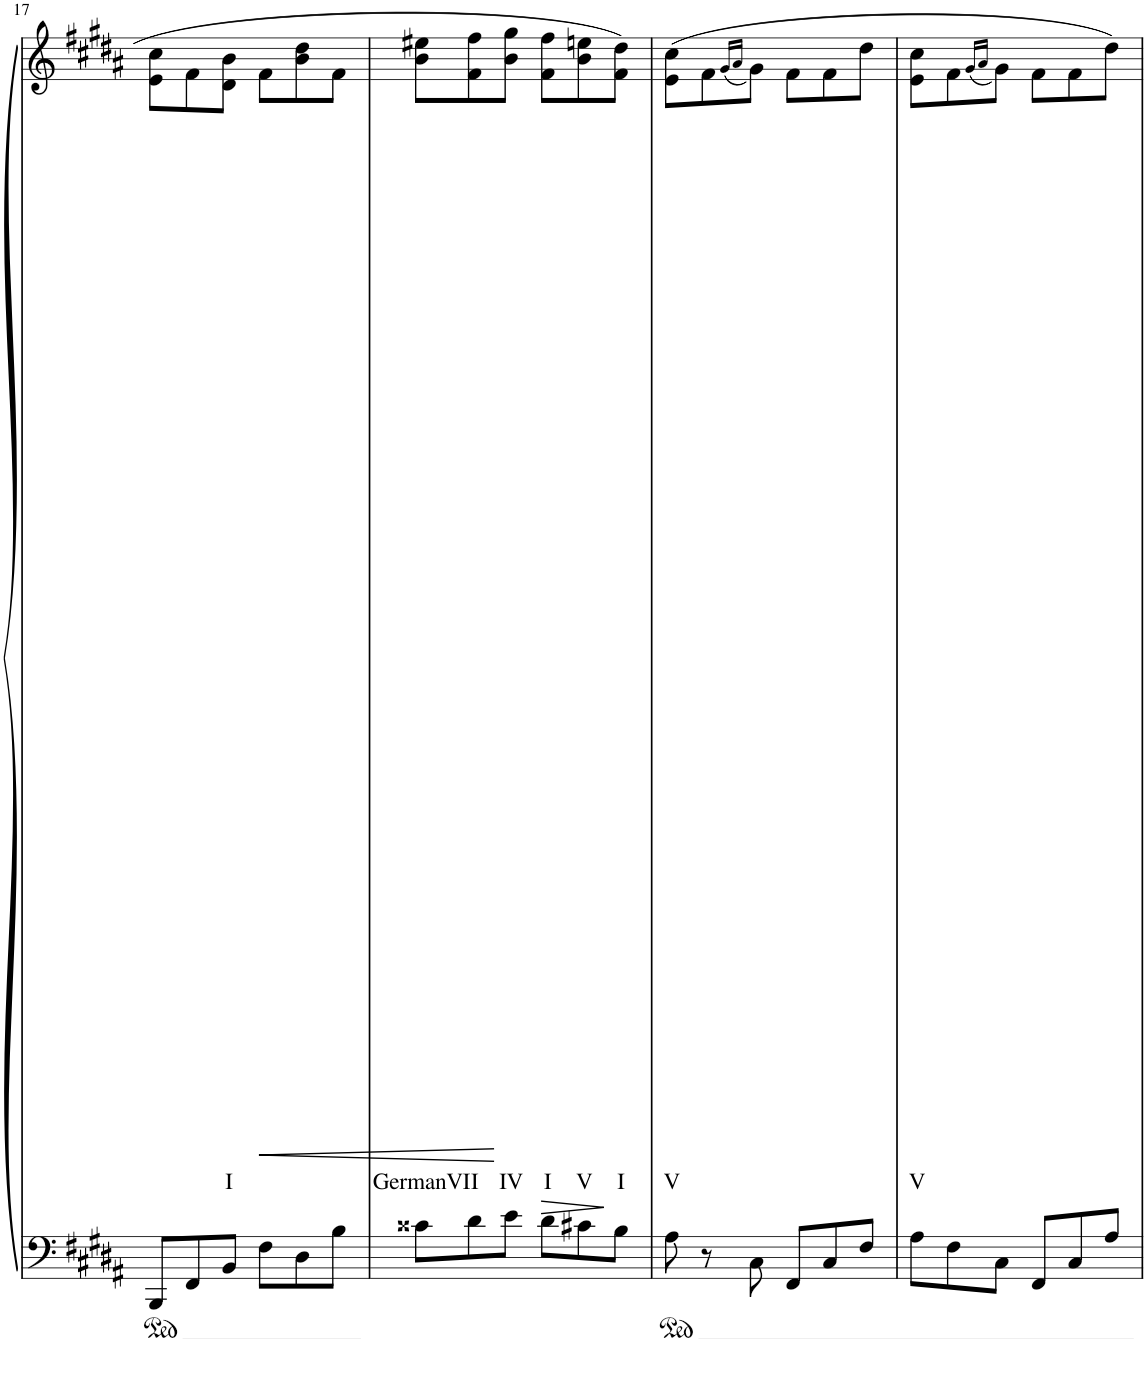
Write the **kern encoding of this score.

**kern	**kern	**text	**dynam
*part1	*part1	*part1	*part1
*staff2	*staff1	*staff1	*staff1/2
*I"Piano	*	*	*
*I'Pno	*	*	*
!!LO:PB:g=z
*clefF4	*clefG2	*	*
*k[f#c#g#d#a#]	*k[f#c#g#d#a#]	*	*
*M6/8	*M6/8	*	*
=17	=17	=17	=17
8BBB/L	8e\ 8cc#\L	.	.
8FF#/	8f#\	.	.
!	!	!LO:LY:b	!
8BB/J	8d#\ 8b\J	I	.
!	!	!	!LO:HP:b
8F#\L	8f#\L	.	<
8D#\	8b\ 8dd#\	.	.
8B\J	8f#\J	.	.
=18	=18	=18	=18
!	!	!LO:LY:b	!
8c##X\L	8b\ 8ee#X\L	GermanVI	.
!	!	!LO:LY:b	!
8d#\	8f#\ 8ff#\	I	.
!	!	!LO:LY:b	!
8e\J	8b\ 8gg#\J	IV	[
!	!	!LO:LY:b	!LO:HP:b
8d#\L	8f#\ 8ff#\L	I	>
!	!	!LO:LY:b	!
8c#X\	8b\ 8een\	V	.
!	!	!LO:LY:b	!
8B\J	8f#\ 8dd#\J	I	]
=19	=19	=19	=19
*^	*	*	*
!	!	!	!LO:LY:b	!
8ryy	8A#\	(8e\ 8cc#\L	V	.
8r	8ryy	8f#\	.	.
.	.	(16qg#/LL	.	.
.	.	16qa#/JJ	.	.
8ryy	8C#\	8g#\J)	.	.
8FF#/L	4.ryy	8f#\L	.	.
8C#/	.	8f#\	.	.
8F#/J	.	8dd#\J	.	.
*v	*v	*	*	*
=20	=20	=20	=20
!	!	!LO:LY:b	!
8A#\L	8e\ 8cc#\L	V	.
8F#\	8f#\	.	.
.	(16qg#/LL	.	.
.	16qa#/JJ	.	.
8C#\J	8g#\J)	.	.
8FF#/L	8f#\L	.	.
8C#/	8f#\	.	.
8A#/J	8dd#\J)	.	.
=	=	=	=
*-	*-	*-	*-
